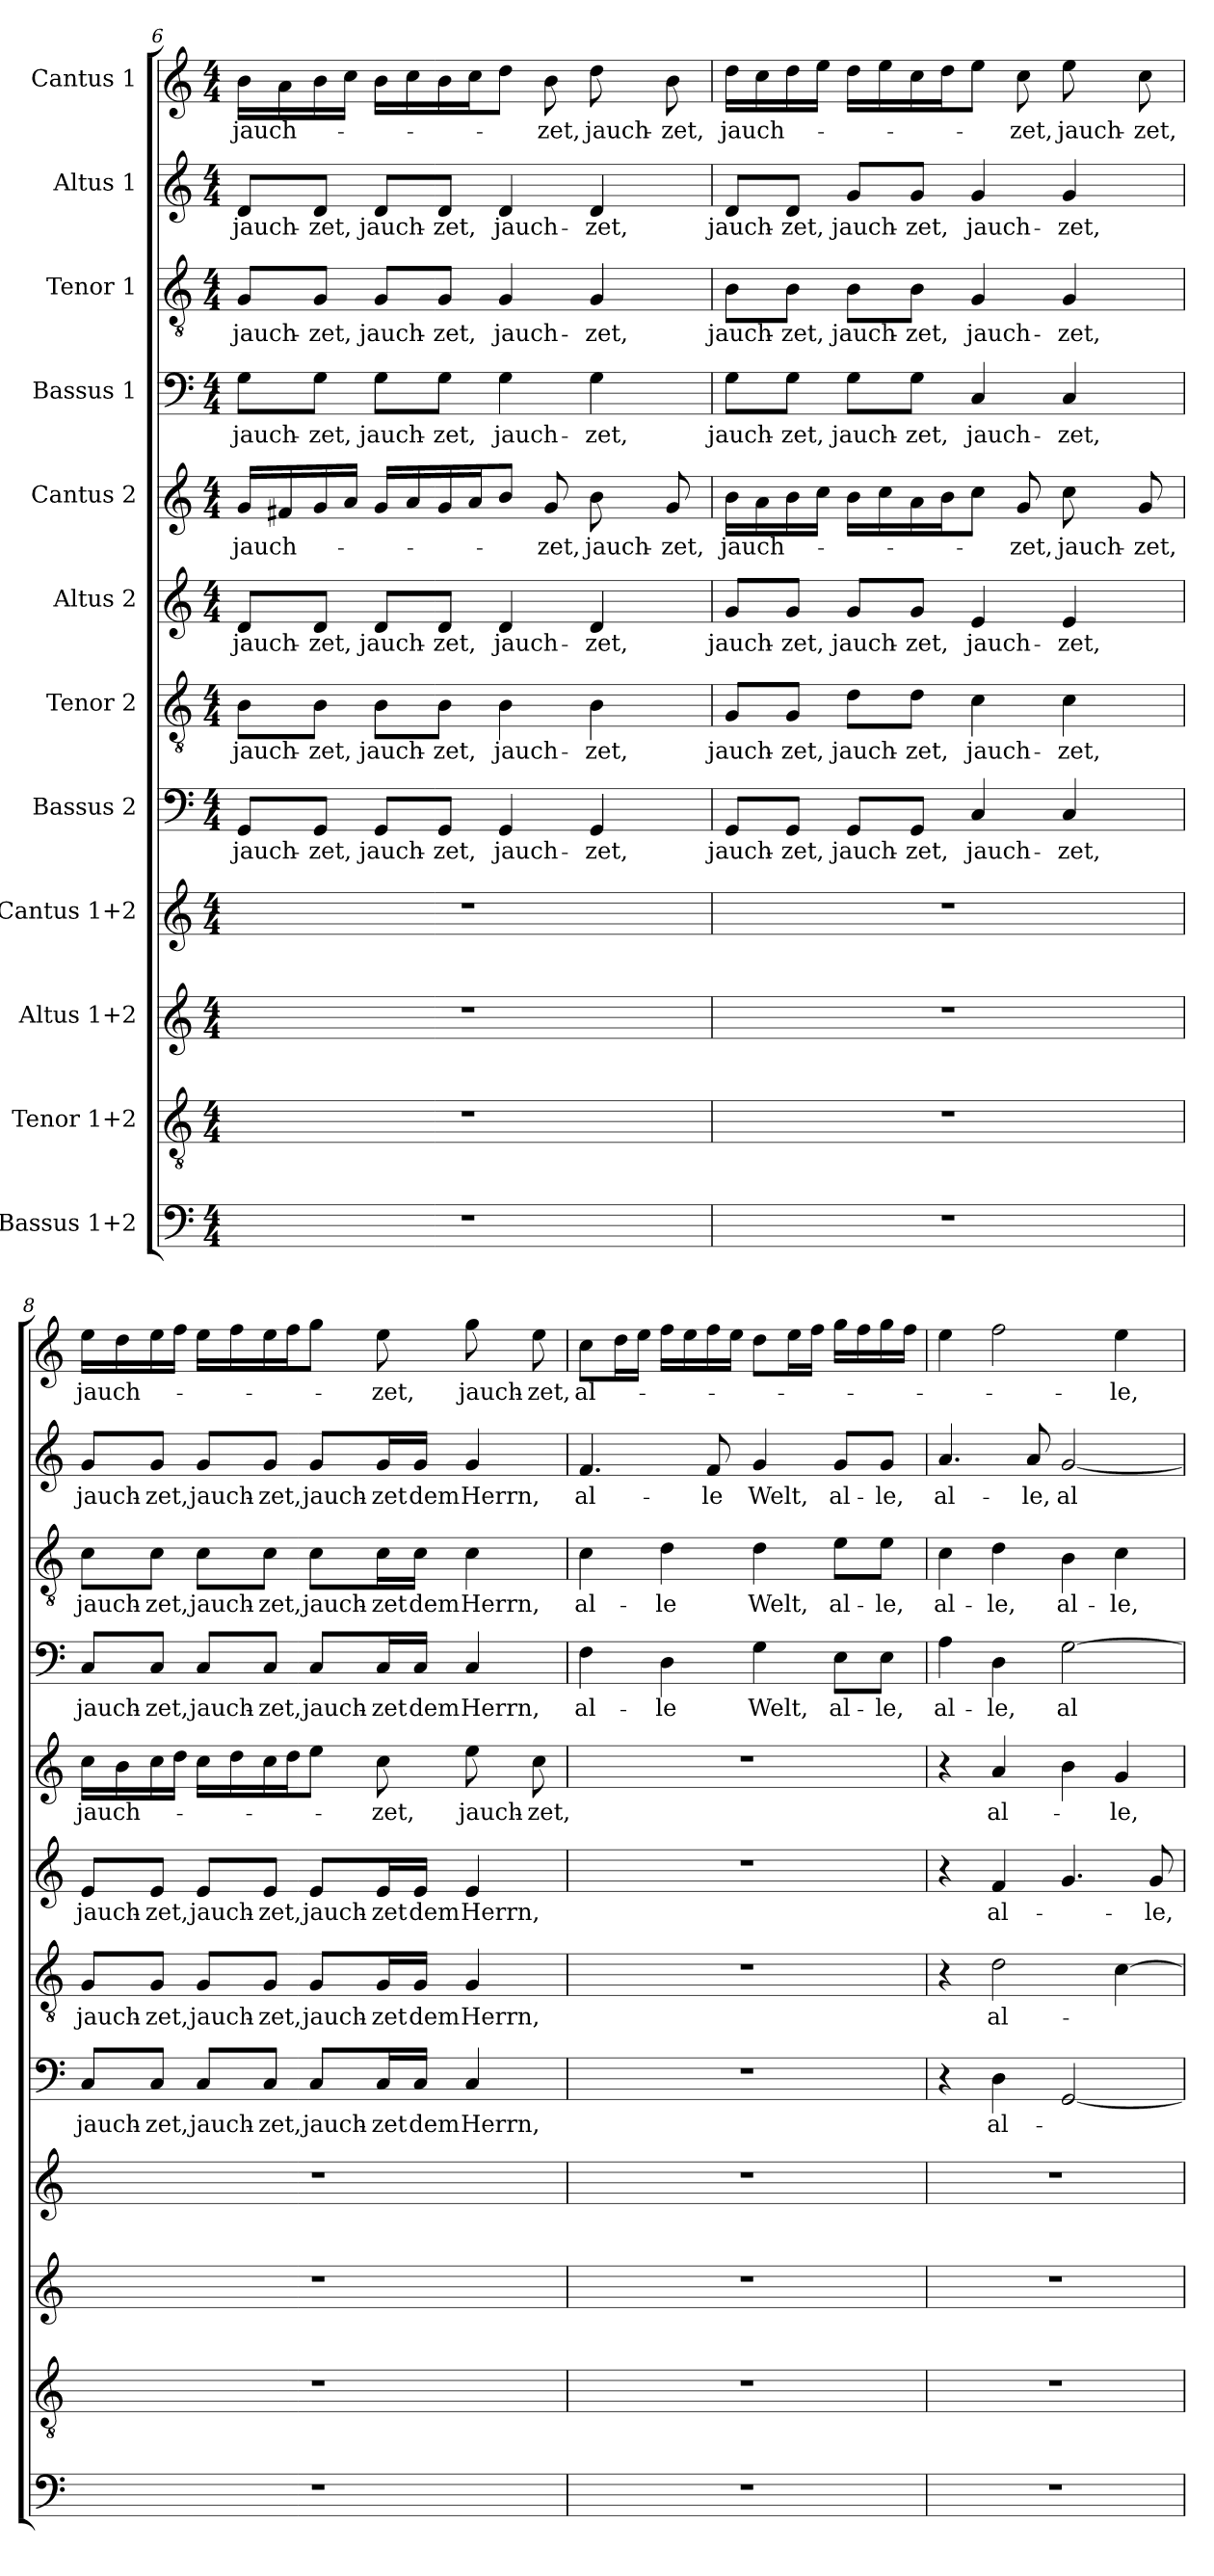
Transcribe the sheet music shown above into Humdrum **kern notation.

**kern	**kern	**kern	**kern	**kern	**text	**kern	**text	**kern	**text	**kern	**text	**kern	**text	**kern	**text	**kern	**text	**kern	**text
*part12	*part11	*part10	*part9	*part8	*part8	*part7	*part7	*part6	*part6	*part5	*part5	*part4	*part4	*part3	*part3	*part2	*part2	*part1	*part1
*staff12	*staff11	*staff10	*staff9	*staff8	*staff8	*staff7	*staff7	*staff6	*staff6	*staff5	*staff5	*staff4	*staff4	*staff3	*staff3	*staff2	*staff2	*staff1	*staff1
*I"Bassus 1+2	*I"Tenor 1+2	*I"Altus 1+2	*I"Cantus 1+2	*I"Bassus 2	*	*I"Tenor  2	*	*I"Altus 2	*	*I"Cantus 2	*	*I"Bassus 1	*	*I"Tenor  1	*	*I"Altus 1	*	*I"Cantus 1	*
!!LO:PB:g=z
*clefF4	*clefGv2	*clefG2	*clefG2	*clefF4	*	*clefGv2	*	*clefG2	*	*clefG2	*	*clefF4	*	*clefGv2	*	*clefG2	*	*clefG2	*
*k[]	*k[]	*k[]	*k[]	*k[]	*	*k[]	*	*k[]	*	*k[]	*	*k[]	*	*k[]	*	*k[]	*	*k[]	*
*M4/4	*M4/4	*M4/4	*M4/4	*M4/4	*	*M4/4	*	*M4/4	*	*M4/4	*	*M4/4	*	*M4/4	*	*M4/4	*	*M4/4	*
=6	=6	=6	=6	=6	=6	=6	=6	=6	=6	=6	=6	=6	=6	=6	=6	=6	=6	=6	=6
1r	1r	1r	1r	8GG/L	jauch-	8B\L	jauch-	8d/L	jauch-	16g/LL	jauch-	8G\L	jauch-	8G/L	jauch-	8d/L	jauch-	16b\LL	jauch-
.	.	.	.	.	.	.	.	.	.	16f#X/	.	.	.	.	.	.	.	16a\	.
.	.	.	.	8GG/J	-zet,	8B\J	-zet,	8d/J	zet,	16g/	.	8G\J	-zet,	8G/J	-zet,	8d/J	-zet,	16b\	.
.	.	.	.	.	.	.	.	.	.	16a/JJ	.	.	.	.	.	.	.	16cc\JJ	.
.	.	.	.	8GG/L	jauch-	8B\L	jauch-	8d/L	jauch-	16g/LL	.	8G\L	jauch-	8G/L	jauch-	8d/L	jauch-	16b\LL	.
.	.	.	.	.	.	.	.	.	.	16a/	.	.	.	.	.	.	.	16cc\	.
.	.	.	.	8GG/J	-zet,	8B\J	-zet,	8d/J	zet,	16g/	.	8G\J	-zet,	8G/J	-zet,	8d/J	-zet,	16b\	.
.	.	.	.	.	.	.	.	.	.	16a/J	.	.	.	.	.	.	.	16cc\J	.
.	.	.	.	4GG/	jauch-	4B\	jauch-	4d/	jauch-	8b/J	.	4G\	jauch-	4G/	jauch-	4d/	jauch-	8dd\J	.
.	.	.	.	.	.	.	.	.	.	8g/	-zet,	.	.	.	.	.	.	8b\	-zet,
.	.	.	.	4GG/	-zet,	4B\	-zet,	4d/	zet,	8b\	jauch-	4G\	-zet,	4G/	-zet,	4d/	-zet,	8dd\	jauch-
.	.	.	.	.	.	.	.	.	.	8g/	-zet,	.	.	.	.	.	.	8b\	-zet,
=7	=7	=7	=7	=7	=7	=7	=7	=7	=7	=7	=7	=7	=7	=7	=7	=7	=7	=7	=7
1r	1r	1r	1r	8GG/L	jauch-	8G/L	jauch-	8g/L	jauch-	16b\LL	jauch-	8G\L	jauch-	8B\L	jauch-	8d/L	jauch-	16dd\LL	jauch-
.	.	.	.	.	.	.	.	.	.	16a\	.	.	.	.	.	.	.	16cc\	.
.	.	.	.	8GG/J	-zet,	8G/J	-zet,	8g/J	zet,	16b\	.	8G\J	-zet,	8B\J	-zet,	8d/J	-zet,	16dd\	.
.	.	.	.	.	.	.	.	.	.	16cc\JJ	.	.	.	.	.	.	.	16ee\JJ	.
.	.	.	.	8GG/L	jauch-	8d\L	jauch-	8g/L	jauch-	16b\LL	.	8G\L	jauch-	8B\L	jauch-	8g/L	jauch-	16dd\LL	.
.	.	.	.	.	.	.	.	.	.	16cc\	.	.	.	.	.	.	.	16ee\	.
.	.	.	.	8GG/J	-zet,	8d\J	-zet,	8g/J	zet,	16a\	.	8G\J	-zet,	8B\J	-zet,	8g/J	-zet,	16cc\	.
.	.	.	.	.	.	.	.	.	.	16b\J	.	.	.	.	.	.	.	16dd\J	.
.	.	.	.	4C/	jauch-	4c\	jauch-	4e/	jauch-	8cc\J	.	4C/	jauch-	4G/	jauch-	4g/	jauch-	8ee\J	.
.	.	.	.	.	.	.	.	.	.	8g/	-zet,	.	.	.	.	.	.	8cc\	-zet,
.	.	.	.	4C/	-zet,	4c\	-zet,	4e/	zet,	8cc\	jauch-	4C/	-zet,	4G/	-zet,	4g/	-zet,	8ee\	jauch-
.	.	.	.	.	.	.	.	.	.	8g/	-zet,	.	.	.	.	.	.	8cc\	-zet,
!!LO:LB:g=z
=8	=8	=8	=8	=8	=8	=8	=8	=8	=8	=8	=8	=8	=8	=8	=8	=8	=8	=8	=8
1r	1r	1r	1r	8C/L	jauch-	8G/L	jauch-	8e/L	jauch-	16cc\LL	jauch-	8C/L	jauch-	8c\L	jauch-	8g/L	jauch-	16ee\LL	jauch-
.	.	.	.	.	.	.	.	.	.	16b\	.	.	.	.	.	.	.	16dd\	.
.	.	.	.	8C/J	-zet,	8G/J	-zet,	8e/J	zet,	16cc\	.	8C/J	-zet,	8c\J	-zet,	8g/J	-zet,	16ee\	.
.	.	.	.	.	.	.	.	.	.	16dd\JJ	.	.	.	.	.	.	.	16ff\JJ	.
.	.	.	.	8C/L	jauch-	8G/L	jauch-	8e/L	jauch-	16cc\LL	.	8C/L	jauch-	8c\L	jauch-	8g/L	jauch-	16ee\LL	.
.	.	.	.	.	.	.	.	.	.	16dd\	.	.	.	.	.	.	.	16ff\	.
.	.	.	.	8C/J	-zet,	8G/J	-zet,	8e/J	zet,	16cc\	.	8C/J	-zet,	8c\J	-zet,	8g/J	-zet,	16ee\	.
.	.	.	.	.	.	.	.	.	.	16dd\J	.	.	.	.	.	.	.	16ff\J	.
.	.	.	.	8C/L	jauch-	8G/L	jauch-	8e/L	jauch-	8ee\J	.	8C/L	jauch-	8c\L	jauch-	8g/L	jauch-	8gg\J	.
.	.	.	.	16C/L	-zet	16G/L	-zet	16e/L	zet	8cc\	-zet,	16C/L	-zet	16c\L	-zet	16g/L	-zet	8ee\	-zet,
.	.	.	.	16C/JJ	dem	16G/JJ	dem	16e/JJ	dem	.	.	16C/JJ	dem	16c\JJ	dem	16g/JJ	dem	.	.
.	.	.	.	4C/	Herrn,	4G/	Herrn,	4e/	Herrn,	8ee\	jauch-	4C/	Herrn,	4c\	Herrn,	4g/	Herrn,	8gg\	jauch-
.	.	.	.	.	.	.	.	.	.	8cc\	-zet,	.	.	.	.	.	.	8ee\	-zet,
=9	=9	=9	=9	=9	=9	=9	=9	=9	=9	=9	=9	=9	=9	=9	=9	=9	=9	=9	=9
1r	1r	1r	1r	1r	.	1r	.	1r	.	1r	.	4F\	al-	4c\	al-	4.f/	al-	8cc\L	al-
.	.	.	.	.	.	.	.	.	.	.	.	.	.	.	.	.	.	16dd\L	.
.	.	.	.	.	.	.	.	.	.	.	.	.	.	.	.	.	.	16ee\JJ	.
.	.	.	.	.	.	.	.	.	.	.	.	4D\	-le	4d\	-le	.	.	16ff\LL	.
.	.	.	.	.	.	.	.	.	.	.	.	.	.	.	.	.	.	16ee\	.
.	.	.	.	.	.	.	.	.	.	.	.	.	.	.	.	8f/	-le	16ff\	.
.	.	.	.	.	.	.	.	.	.	.	.	.	.	.	.	.	.	16ee\JJ	.
.	.	.	.	.	.	.	.	.	.	.	.	4G\	Welt,	4d\	Welt,	4g/	Welt,	8dd\L	.
.	.	.	.	.	.	.	.	.	.	.	.	.	.	.	.	.	.	16ee\L	.
.	.	.	.	.	.	.	.	.	.	.	.	.	.	.	.	.	.	16ff\JJ	.
.	.	.	.	.	.	.	.	.	.	.	.	8E\L	al-	8e\L	al-	8g/L	al-	16gg\LL	.
.	.	.	.	.	.	.	.	.	.	.	.	.	.	.	.	.	.	16ff\	.
.	.	.	.	.	.	.	.	.	.	.	.	8E\J	-le,	8e\J	-le,	8g/J	-le,	16gg\	.
.	.	.	.	.	.	.	.	.	.	.	.	.	.	.	.	.	.	16ff\JJ	.
=10	=10	=10	=10	=10	=10	=10	=10	=10	=10	=10	=10	=10	=10	=10	=10	=10	=10	=10	=10
1r	1r	1r	1r	4r	.	4r	.	4r	.	4r	.	4A\	al-	4c\	al-	4.a/	al-	4ee\	.
.	.	.	.	4D\	al-	2d\	al-	4f/	al-	4a/	al-	4D\	-le,	4d\	-le,	.	.	2ff\	.
.	.	.	.	.	.	.	.	.	.	.	.	.	.	.	.	8a/	-le,	.	.
.	.	.	.	[2GG/	.	.	.	4.g/	.	4b\	.	[2G\	al-	4B\	al-	[2g/	al-	.	.
.	.	.	.	.	.	[4c\	.	.	.	4g/	-le,	.	.	4c\	-le,	.	.	4ee\	-le,
.	.	.	.	.	.	.	.	8g/	-le,	.	.	.	.	.	.	.	.	.	.
=	=	=	=	=	=	=	=	=	=	=	=	=	=	=	=	=	=	=	=
*-	*-	*-	*-	*-	*-	*-	*-	*-	*-	*-	*-	*-	*-	*-	*-	*-	*-	*-	*-
